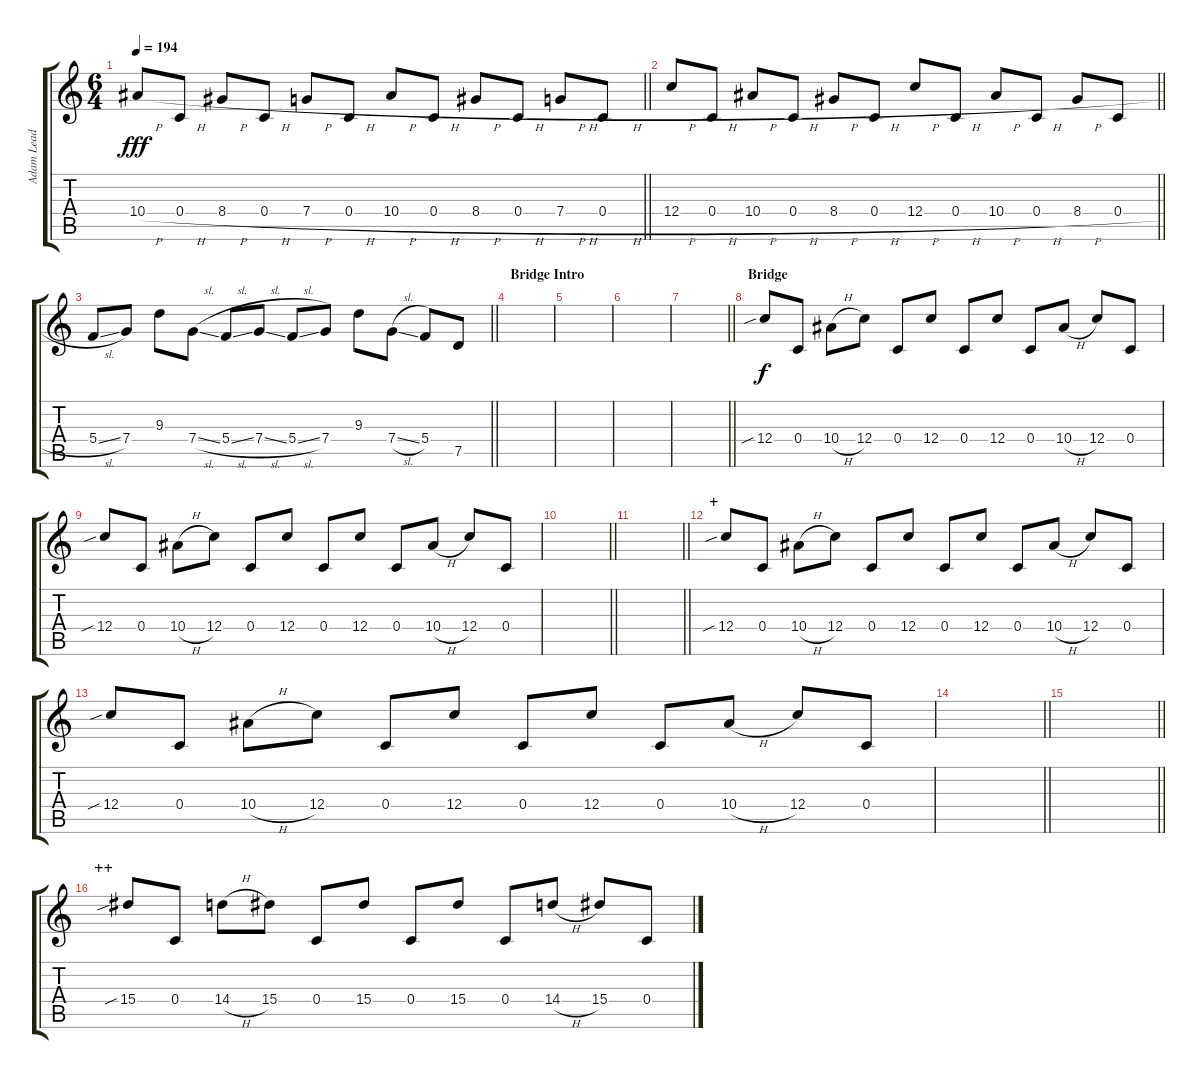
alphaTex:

\track ("Adam Lead" "Adam Lead") {instrument distortionguitar}
\staff {score tabs}
\tuning (D4 A3 F3 C3 G2 C2) {hide}
\ts (6 4)
\tempo 194
\clef g2
\barLineRight lightlight
\ks c
10.4{h}.8{dy fff} 0.4{h}.8 8.4{h}.8 0.4{h}.8 7.4{h}.8 0.4{h}.8 10.4{h}.8 0.4{h}.8 8.4{h}.8 0.4{h}.8 7.4{h}.8 0.4{h}.8 |
\barLineRight lightlight
12.4{h}.8 0.4{h}.8 10.4{h}.8 0.4{h}.8 8.4{h}.8 0.4{h}.8 12.4{h}.8 0.4{h}.8 10.4{h}.8 0.4{h}.8 8.4{h}.8 0.4{h}.8 |
\barLineRight lightlight
5.4{sl}.8 7.4.8 9.3.8 7.4{sl}.8 5.4{sl}.8 7.4{sl}.8 5.4{sl}.8 7.4.8 9.3.8 7.4{sl}.8 5.4.8 7.5.8 |
\section ("" "Bridge Intro")
|
|
|
\barLineRight lightlight
|
\section ("" "Bridge")
12.4{sib}.8{dy f} 0.4.8 10.4{h}.8 12.4.8 0.4.8 12.4.8 0.4.8 12.4.8 0.4.8 10.4{h}.8 12.4.8 0.4.8 |
12.4{sib}.8 0.4.8 10.4{h}.8 12.4.8 0.4.8 12.4.8 0.4.8 12.4.8 0.4.8 10.4{h}.8 12.4.8 0.4.8 |
\barLineRight lightlight
|
\barLineRight lightlight
|
\section ("" "+")
12.4{sib}.8 0.4.8 10.4{h}.8 12.4.8 0.4.8 12.4.8 0.4.8 12.4.8 0.4.8 10.4{h}.8 12.4.8 0.4.8 |
12.4{sib}.8 0.4.8 10.4{h}.8 12.4.8 0.4.8 12.4.8 0.4.8 12.4.8 0.4.8 10.4{h}.8 12.4.8 0.4.8 |
\barLineRight lightlight
|
\barLineRight lightlight
|
\section ("" "++")
15.4{sib}.8 0.4.8 14.4{h}.8 15.4.8 0.4.8 15.4.8 0.4.8 15.4.8 0.4.8 14.4{h}.8 15.4.8 0.4.8
